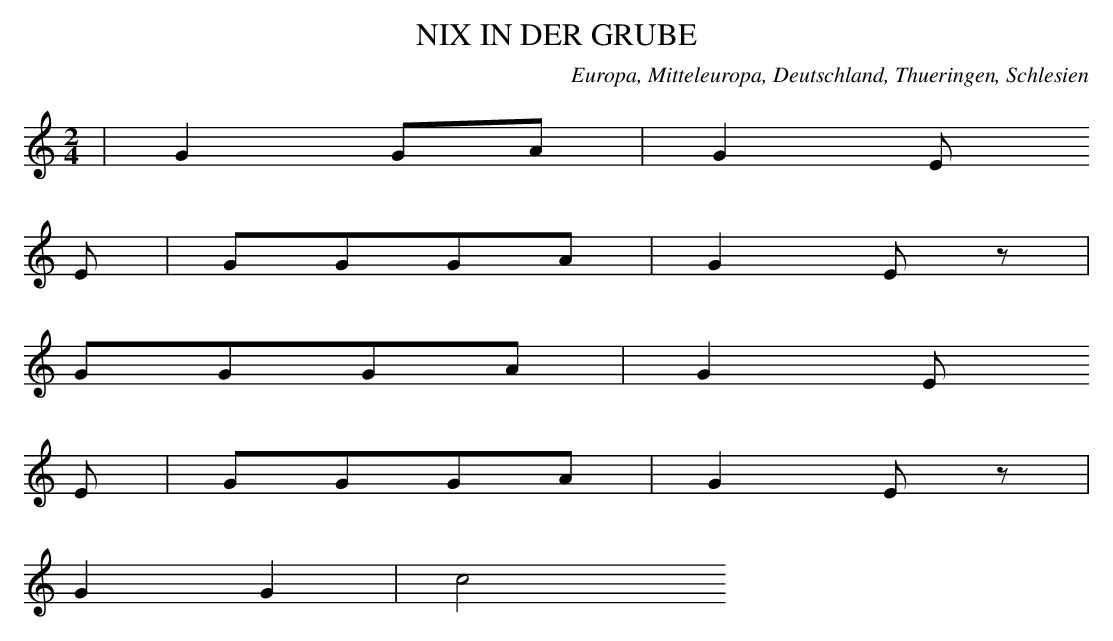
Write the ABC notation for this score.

X:1
T: NIX IN DER GRUBE
O: Europa, Mitteleuropa, Deutschland, Thueringen, Schlesien
M: 2/4
L: 1/8
K: C
 | G2GA | G2E
E | GGGA | G2Ez |
GGGA | G2E
E | GGGA | G2Ez |
G2G2 | c4
